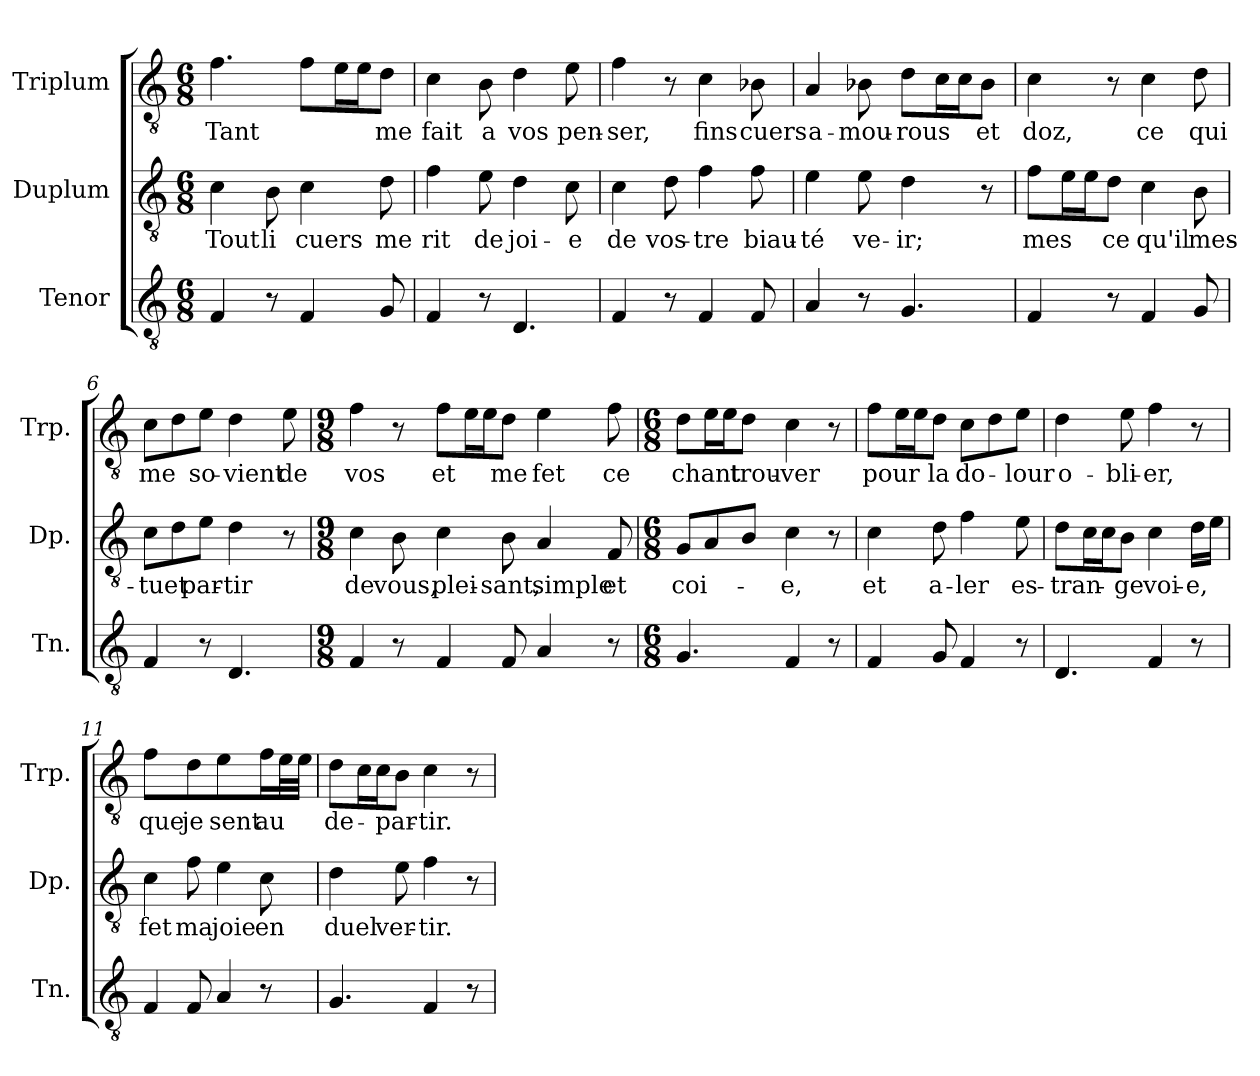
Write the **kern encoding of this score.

**kern	**kern	**text	**kern	**text
*part3	*part2	*part2	*part1	*part1
*staff3	*staff2	*staff2	*staff1	*staff1
*I"Tenor	*I"Duplum	*	*I"Triplum	*
*I'Tn.	*I'Dp.	*	*I'Trp.	*
*clefGv2	*clefGv2	*	*clefGv2	*
*k[]	*k[]	*	*k[]	*
*M6/8	*M6/8	*	*M6/8	*
=1	=1	=1	=1	=1
!	!	!LO:LY:b	!	!LO:LY:b
4F/	4c\	Tout	4.f\	Tant
!	!	!LO:LY:b	!	!
8r	8B\	li	.	.
!	!	!LO:LY:b	!	!
4F/	4c\	cuers	8f\L	.
*	*	*	*tremolo	*
.	.	.	16e\	.
.	.	.	16e\	.
*	*	*	*Xtremolo	*
!	!	!LO:LY:b	!	!LO:LY:b
8G/	8d\	me	8d\J	me
=2	=2	=2	=2	=2
!	!	!LO:LY:b	!	!LO:LY:b
4F/	4f\	rit	4c\	fait
!	!	!LO:LY:b	!	!LO:LY:b
8r	8e\	de	8B\	a
!	!	!LO:LY:b	!	!LO:LY:b
4.D/	4d\	joi-	4d\	vos
!	!	!LO:LY:b	!	!LO:LY:b
.	8c\	-e	8e\	pen-
=3	=3	=3	=3	=3
!	!	!LO:LY:b	!	!LO:LY:b
4F/	4c\	de	4f\	-ser,
!	!	!LO:LY:b	!	!
8r	8d\	vos-	8r	.
!	!	!LO:LY:b	!	!LO:LY:b
4F/	4f\	-tre	4c\	fins
!	!	!LO:LY:b	!	!LO:LY:b
8F/	8f\	biau-	8B-X\	cuers
=4	=4	=4	=4	=4
!	!	!LO:LY:b	!	!LO:LY:b
4A/	4e\	-té	4A/	a-
!	!	!LO:LY:b	!	!LO:LY:b
8r	8e\	ve-	8B-X\	-mou-
!	!	!LO:LY:b	!	!LO:LY:b
4.G/	4d\	-ir;	8d\L	-rous
*	*	*	*tremolo	*
.	.	.	16c\	.
.	.	.	16c\	.
*	*	*	*Xtremolo	*
!	!	!	!	!LO:LY:b
.	8r	.	8B-\J	et
=5	=5	=5	=5	=5
!	!	!LO:LY:b	!	!LO:LY:b
4F/	8f\L	mes	4c\	doz,
*	*tremolo	*	*	*
.	16e\	.	.	.
.	16e\	.	.	.
*	*Xtremolo	*	*	*
!	!	!LO:LY:b	!	!
8r	8d\J	ce	8r	.
!	!	!LO:LY:b	!	!LO:LY:b
4F/	4c\	qu'il	4c\	ce
!	!	!LO:LY:b	!	!LO:LY:b
8G/	8B\	mes-	8d\	qui
!!LO:LB:g=z
=6	=6	=6	=6	=6
!	!	!LO:LY:b	!	!LO:LY:b
4F/	8c\L	-tuet	8c\L	me
.	8d\	.	8d\	.
!	!	!LO:LY:b	!	!LO:LY:b
8r	8e\J	par-	8e\J	so-
!	!	!LO:LY:b	!	!LO:LY:b
4.D/	4d\	-tir	4d\	-vient
!	!	!	!	!LO:LY:b
.	8r	.	8e\	de
=7	=7	=7	=7	=7
*M9/8	*M9/8	*	*M9/8	*
!	!	!LO:LY:b	!	!LO:LY:b
4F/	4c\	de	4f\	vos
!	!	!LO:LY:b	!	!
8r	8B\	vous,	8r	.
!	!	!LO:LY:b	!	!LO:LY:b
4F/	4c\	plei-	8f\L	et
*	*	*	*tremolo	*
.	.	.	16e\	.
.	.	.	16e\	.
*	*	*	*Xtremolo	*
!	!	!LO:LY:b	!	!LO:LY:b
8F/	8B\	-sant,	8d\J	me
!	!	!LO:LY:b	!	!LO:LY:b
4A/	4A/	simple	4e\	fet
!	!	!LO:LY:b	!	!LO:LY:b
8r	8F/	et	8f\	ce
=8	=8	=8	=8	=8
*M6/8	*M6/8	*	*M6/8	*
!	!	!LO:LY:b	!	!LO:LY:b
4.G/	8G/L	coi-	8d\L	chant
*	*	*	*tremolo	*
.	8A/	.	16e\	.
.	.	.	16e\	.
*	*	*	*Xtremolo	*
!	!	!	!	!LO:LY:b
.	8B/J	.	8d\J	trou-
!	!	!LO:LY:b	!	!LO:LY:b
4F/	4c\	-e,	4c\	-ver
8r	8r	.	8r	.
=9	=9	=9	=9	=9
!	!	!LO:LY:b	!	!LO:LY:b
4F/	4c\	et	8f\L	pour
*	*	*	*tremolo	*
.	.	.	16e\	.
.	.	.	16e\	.
*	*	*	*Xtremolo	*
!	!	!LO:LY:b	!	!LO:LY:b
8G/	8d\	a-	8d\J	la
!	!	!LO:LY:b	!	!LO:LY:b
4F/	4f\	-ler	8c\L	do-
.	.	.	8d\	.
!	!	!LO:LY:b	!	!LO:LY:b
8r	8e\	es-	8e\J	-lour
=10	=10	=10	=10	=10
!	!	!LO:LY:b	!	!LO:LY:b
4.D/	8d\L	-tran-	4d\	o-
*	*tremolo	*	*	*
.	16c\	.	.	.
.	16c\	.	.	.
*	*Xtremolo	*	*	*
!	!	!LO:LY:b	!	!LO:LY:b
.	8B\J	-ge	8e\	-bli-
!	!	!LO:LY:b	!	!LO:LY:b
4F/	4c\	voi-	4f\	-er,
!	!	!LO:LY:b	!	!
8r	16d\LL	-e,	8r	.
.	16e\JJ	.	.	.
!!LO:LB:g=z
=11	=11	=11	=11	=11
!	!	!LO:LY:b	!	!LO:LY:b
4F/	4c\	fet	4f\	que
!	!	!LO:LY:b	!	!LO:LY:b
8F/	8f\	ma	8d\	je
!	!	!LO:LY:b	!	!LO:LY:b
4A/	4e\	joie	4e\	sent
!	!	!LO:LY:b	!	!LO:LY:b
8r	8c\	en	16f\LL	au
*	*	*	*tremolo	*
.	.	.	32e\	.
.	.	.	32e\JJJ	.
*	*	*	*Xtremolo	*
=12	=12	=12	=12	=12
!	!	!LO:LY:b	!	!LO:LY:b
4.G/	4d\	duel	8d\L	de-
*	*	*	*tremolo	*
.	.	.	16c\	.
.	.	.	16c\	.
*	*	*	*Xtremolo	*
!	!	!LO:LY:b	!	!LO:LY:b
.	8e\	ver-	8B\J	-par-
!	!	!LO:LY:b	!	!LO:LY:b
4F/	4f\	-tir.	4c\	-tir.
8r	8r	.	8r	.
=	=	=	=	=
*-	*-	*-	*-	*-
